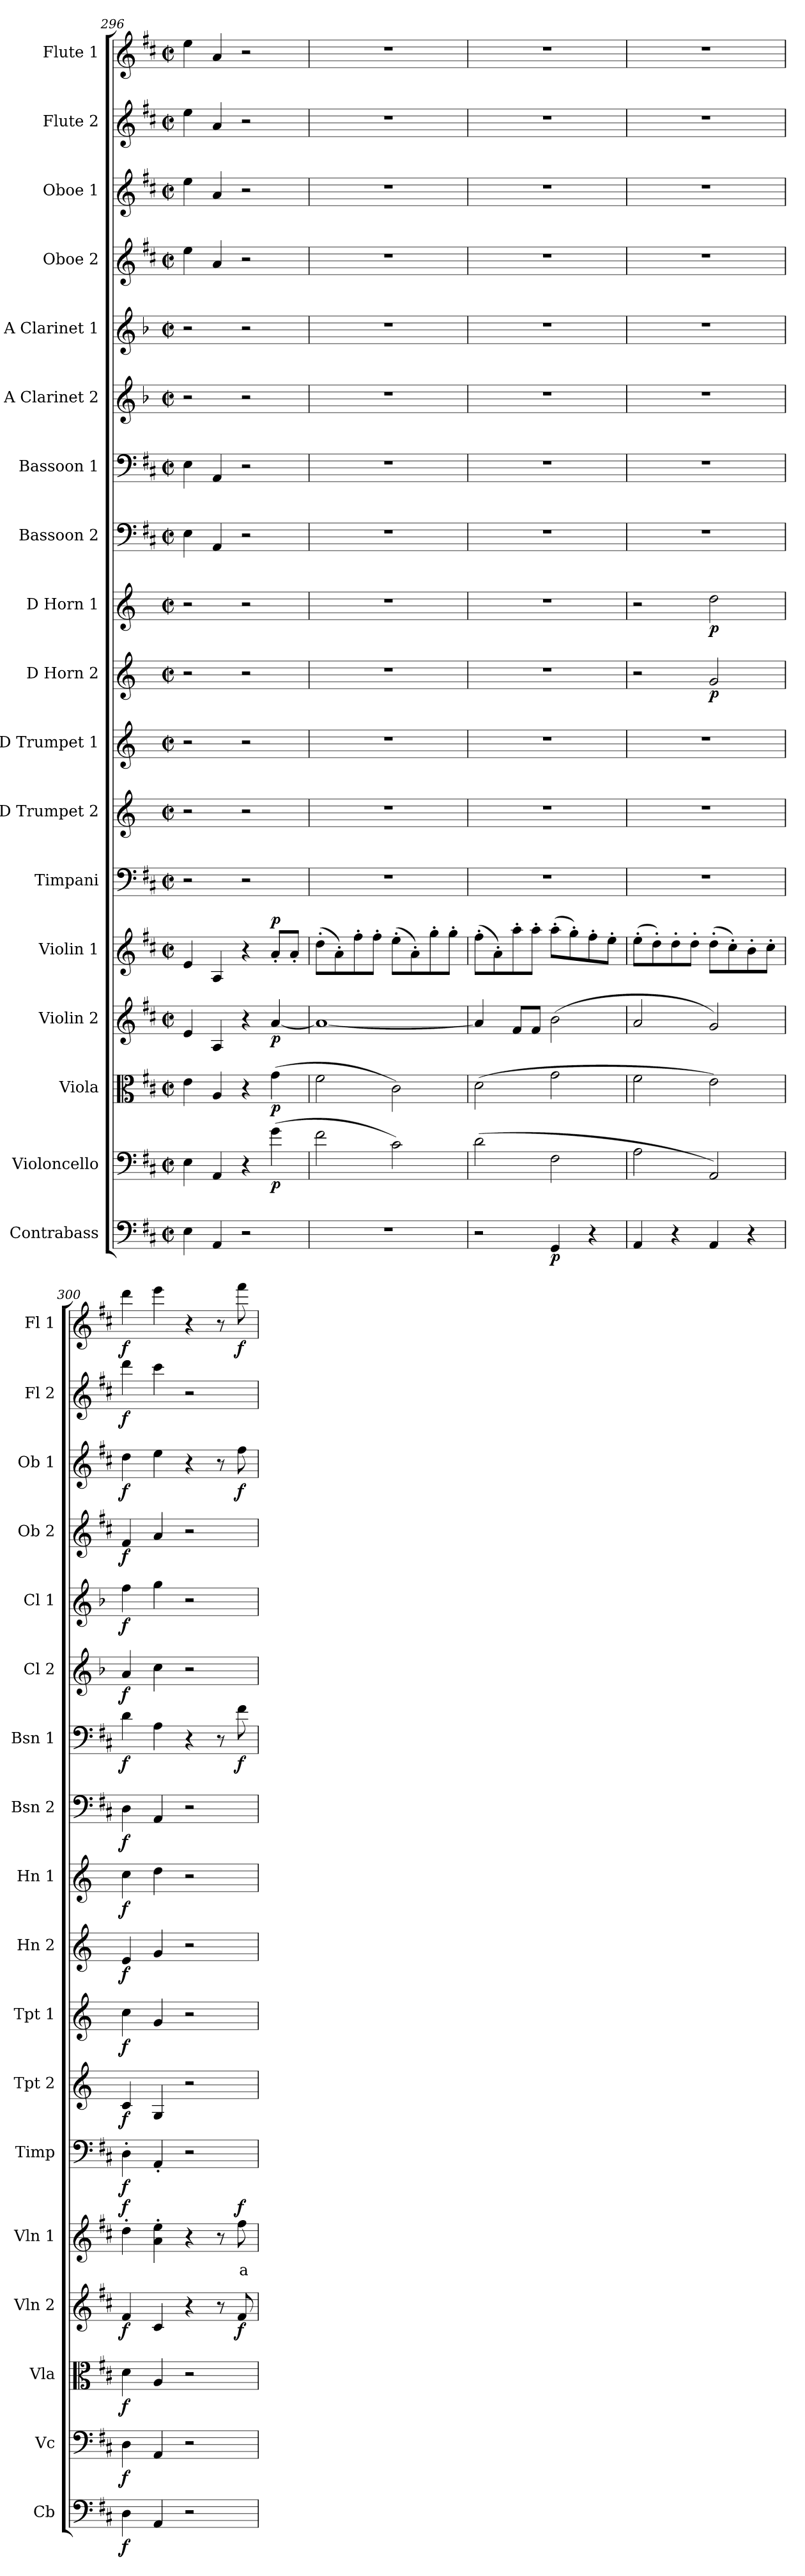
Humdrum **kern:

**kern	**dynam	**kern	**dynam	**kern	**dynam	**kern	**dynam	**kern	**text	**dynam	**kern	**dynam	**kern	**dynam	**kern	**dynam	**kern	**dynam	**kern	**dynam	**kern	**dynam	**kern	**dynam	**kern	**dynam	**kern	**dynam	**kern	**dynam	**kern	**dynam	**kern	**dynam	**kern	**dynam
*part18	*part18	*part17	*part17	*part16	*part16	*part15	*part15	*part14	*part14	*part14	*part13	*part13	*part12	*part12	*part11	*part11	*part10	*part10	*part9	*part9	*part8	*part8	*part7	*part7	*part6	*part6	*part5	*part5	*part4	*part4	*part3	*part3	*part2	*part2	*part1	*part1
*staff18	*staff18	*staff17	*staff17	*staff16	*staff16	*staff15	*staff15	*staff14	*staff14	*staff14	*staff13	*staff13	*staff12	*staff12	*staff11	*staff11	*staff10	*staff10	*staff9	*staff9	*staff8	*staff8	*staff7	*staff7	*staff6	*staff6	*staff5	*staff5	*staff4	*staff4	*staff3	*staff3	*staff2	*staff2	*staff1	*staff1
*I"Contrabass	*	*I"Violoncello	*	*I"Viola	*	*I"Violin 2	*	*I"Violin 1	*	*	*I"Timpani	*	*I"D Trumpet 2	*	*I"D Trumpet 1	*	*I"D Horn 2	*	*I"D Horn 1	*	*I"Bassoon 2	*	*I"Bassoon 1	*	*I"A Clarinet 2	*	*I"A Clarinet 1	*	*I"Oboe 2	*	*I"Oboe 1	*	*I"Flute 2	*	*I"Flute 1	*
*I'Cb	*	*I'Vc	*	*I'Vla	*	*I'Vln 2	*	*I'Vln 1	*	*	*I'Timp	*	*I'Tpt 2	*	*I'Tpt 1	*	*I'Hn 2	*	*I'Hn 1	*	*I'Bsn 2	*	*I'Bsn 1	*	*I'Cl 2	*	*I'Cl 1	*	*I'Ob 2	*	*I'Ob 1	*	*I'Fl 2	*	*I'Fl 1	*
*clefF4	*	*clefF4	*	*clefC3	*	*clefG2	*	*clefG2	*	*	*clefF4	*	*clefG2	*	*clefG2	*	*clefG2	*	*clefG2	*	*clefF4	*	*clefF4	*	*clefG2	*	*clefG2	*	*clefG2	*	*clefG2	*	*clefG2	*	*clefG2	*
*ITrd7c12	*	*	*	*	*	*	*	*	*	*	*	*	*ITrd-1c-2	*	*ITrd-1c-2	*	*ITrd6c10	*	*ITrd6c10	*	*	*	*	*	*ITrd2c3	*	*ITrd2c3	*	*	*	*	*	*	*	*	*
*k[f#c#]	*	*k[f#c#]	*	*k[f#c#]	*	*k[f#c#]	*	*k[f#c#]	*	*	*k[f#c#]	*	*k[f#c#]	*	*k[f#c#]	*	*k[f#c#]	*	*k[f#c#]	*	*k[f#c#]	*	*k[f#c#]	*	*k[f#c#]	*	*k[f#c#]	*	*k[f#c#]	*	*k[f#c#]	*	*k[f#c#]	*	*k[f#c#]	*
*M2/2	*	*M2/2	*	*M2/2	*	*M2/2	*	*M2/2	*	*	*M2/2	*	*M2/2	*	*M2/2	*	*M2/2	*	*M2/2	*	*M2/2	*	*M2/2	*	*M2/2	*	*M2/2	*	*M2/2	*	*M2/2	*	*M2/2	*	*M2/2	*
*met(c|)	*	*met(c|)	*	*met(c|)	*	*met(c|)	*	*met(c|)	*	*	*met(c|)	*	*met(c|)	*	*met(c|)	*	*met(c|)	*	*met(c|)	*	*met(c|)	*	*met(c|)	*	*met(c|)	*	*met(c|)	*	*met(c|)	*	*met(c|)	*	*met(c|)	*	*met(c|)	*
=296	=296	=296	=296	=296	=296	=296	=296	=296	=296	=296	=296	=296	=296	=296	=296	=296	=296	=296	=296	=296	=296	=296	=296	=296	=296	=296	=296	=296	=296	=296	=296	=296	=296	=296	=296	=296
4EE\	.	4E\	.	4e\	.	4e/	.	4e/	.	.	2r	.	2r	.	2r	.	2r	.	2r	.	4E\	.	4E\	.	2r	.	2r	.	4ee\	.	4ee\	.	4ee\	.	4ee\	.
4AAA/	.	4AA/	.	4A/	.	4A/	.	4A/	.	.	.	.	.	.	.	.	.	.	.	.	4AA/	.	4AA/	.	.	.	.	.	4a/	.	4a/	.	4a/	.	4a/	.
2r	.	4r	.	4r	.	4r	.	4r	.	.	2r	.	2r	.	2r	.	2r	.	2r	.	2r	.	2r	.	2r	.	2r	.	2r	.	2r	.	2r	.	2r	.
!	!	!	!LO:DY:b	!	!LO:DY:b	!	!LO:DY:b	!	!	!LO:DY:b	!	!	!	!	!	!	!	!	!	!	!	!	!	!	!	!	!	!	!	!	!	!	!	!	!	!
.	.	(4g\	p	(4g\	p	[4a/	p	8a'/L	.	p	.	.	.	.	.	.	.	.	.	.	.	.	.	.	.	.	.	.	.	.	.	.	.	.	.	.
.	.	.	.	.	.	.	.	8a'/J	.	.	.	.	.	.	.	.	.	.	.	.	.	.	.	.	.	.	.	.	.	.	.	.	.	.	.	.
=297	=297	=297	=297	=297	=297	=297	=297	=297	=297	=297	=297	=297	=297	=297	=297	=297	=297	=297	=297	=297	=297	=297	=297	=297	=297	=297	=297	=297	=297	=297	=297	=297	=297	=297	=297	=297
1r	.	2f#\	.	2f#\	.	1a_	.	(8dd'\L	.	.	1r	.	1r	.	1r	.	1r	.	1r	.	1r	.	1r	.	1r	.	1r	.	1r	.	1r	.	1r	.	1r	.
.	.	.	.	.	.	.	.	8a'\)	.	.	.	.	.	.	.	.	.	.	.	.	.	.	.	.	.	.	.	.	.	.	.	.	.	.	.	.
.	.	.	.	.	.	.	.	8ff#'\	.	.	.	.	.	.	.	.	.	.	.	.	.	.	.	.	.	.	.	.	.	.	.	.	.	.	.	.
.	.	.	.	.	.	.	.	8ff#'\J	.	.	.	.	.	.	.	.	.	.	.	.	.	.	.	.	.	.	.	.	.	.	.	.	.	.	.	.
.	.	2c#\)	.	2c#\)	.	.	.	(8ee'\L	.	.	.	.	.	.	.	.	.	.	.	.	.	.	.	.	.	.	.	.	.	.	.	.	.	.	.	.
.	.	.	.	.	.	.	.	8a'\)	.	.	.	.	.	.	.	.	.	.	.	.	.	.	.	.	.	.	.	.	.	.	.	.	.	.	.	.
.	.	.	.	.	.	.	.	8gg'\	.	.	.	.	.	.	.	.	.	.	.	.	.	.	.	.	.	.	.	.	.	.	.	.	.	.	.	.
.	.	.	.	.	.	.	.	8gg'\J	.	.	.	.	.	.	.	.	.	.	.	.	.	.	.	.	.	.	.	.	.	.	.	.	.	.	.	.
=298	=298	=298	=298	=298	=298	=298	=298	=298	=298	=298	=298	=298	=298	=298	=298	=298	=298	=298	=298	=298	=298	=298	=298	=298	=298	=298	=298	=298	=298	=298	=298	=298	=298	=298	=298	=298
2r	.	(2d\	.	(2d\	.	4a/]	.	(8ff#'\L	.	.	1r	.	1r	.	1r	.	1r	.	1r	.	1r	.	1r	.	1r	.	1r	.	1r	.	1r	.	1r	.	1r	.
.	.	.	.	.	.	.	.	8a'\)	.	.	.	.	.	.	.	.	.	.	.	.	.	.	.	.	.	.	.	.	.	.	.	.	.	.	.	.
.	.	.	.	.	.	8f#/L	.	8aa'\	.	.	.	.	.	.	.	.	.	.	.	.	.	.	.	.	.	.	.	.	.	.	.	.	.	.	.	.
.	.	.	.	.	.	8f#/J	.	8aa'\J	.	.	.	.	.	.	.	.	.	.	.	.	.	.	.	.	.	.	.	.	.	.	.	.	.	.	.	.
!	!LO:DY:b	!	!	!	!	!	!	!	!	!	!	!	!	!	!	!	!	!	!	!	!	!	!	!	!	!	!	!	!	!	!	!	!	!	!	!
4GGG/	p	2F#\	.	2g\	.	(2b\	.	(8aa'\L	.	.	.	.	.	.	.	.	.	.	.	.	.	.	.	.	.	.	.	.	.	.	.	.	.	.	.	.
.	.	.	.	.	.	.	.	8gg'\)	.	.	.	.	.	.	.	.	.	.	.	.	.	.	.	.	.	.	.	.	.	.	.	.	.	.	.	.
4r	.	.	.	.	.	.	.	8ff#'\	.	.	.	.	.	.	.	.	.	.	.	.	.	.	.	.	.	.	.	.	.	.	.	.	.	.	.	.
.	.	.	.	.	.	.	.	8ee'\J	.	.	.	.	.	.	.	.	.	.	.	.	.	.	.	.	.	.	.	.	.	.	.	.	.	.	.	.
!!LO:PB:g=z
=299	=299	=299	=299	=299	=299	=299	=299	=299	=299	=299	=299	=299	=299	=299	=299	=299	=299	=299	=299	=299	=299	=299	=299	=299	=299	=299	=299	=299	=299	=299	=299	=299	=299	=299	=299	=299
4AAA/	.	2A\	.	2f#\	.	2a/	.	(8ee'\L	.	.	1r	.	1r	.	1r	.	2r	.	2r	.	1r	.	1r	.	1r	.	1r	.	1r	.	1r	.	1r	.	1r	.
.	.	.	.	.	.	.	.	8dd'\)	.	.	.	.	.	.	.	.	.	.	.	.	.	.	.	.	.	.	.	.	.	.	.	.	.	.	.	.
4r	.	.	.	.	.	.	.	8dd'\	.	.	.	.	.	.	.	.	.	.	.	.	.	.	.	.	.	.	.	.	.	.	.	.	.	.	.	.
.	.	.	.	.	.	.	.	8dd'\J	.	.	.	.	.	.	.	.	.	.	.	.	.	.	.	.	.	.	.	.	.	.	.	.	.	.	.	.
!	!	!	!	!	!	!	!	!	!	!	!	!	!	!	!	!	!	!LO:DY:b	!	!LO:DY:b	!	!	!	!	!	!	!	!	!	!	!	!	!	!	!	!
4AAA/	.	2AA/)	.	2e\)	.	2g/)	.	(8dd'\L	.	.	.	.	.	.	.	.	2A/	p	2e\	p	.	.	.	.	.	.	.	.	.	.	.	.	.	.	.	.
.	.	.	.	.	.	.	.	8cc#'\)	.	.	.	.	.	.	.	.	.	.	.	.	.	.	.	.	.	.	.	.	.	.	.	.	.	.	.	.
4r	.	.	.	.	.	.	.	8b'\	.	.	.	.	.	.	.	.	.	.	.	.	.	.	.	.	.	.	.	.	.	.	.	.	.	.	.	.
.	.	.	.	.	.	.	.	8cc#'\J	.	.	.	.	.	.	.	.	.	.	.	.	.	.	.	.	.	.	.	.	.	.	.	.	.	.	.	.
=300	=300	=300	=300	=300	=300	=300	=300	=300	=300	=300	=300	=300	=300	=300	=300	=300	=300	=300	=300	=300	=300	=300	=300	=300	=300	=300	=300	=300	=300	=300	=300	=300	=300	=300	=300	=300
!	!LO:DY:b	!	!LO:DY:b	!	!LO:DY:b	!	!LO:DY:b	!	!	!LO:DY:b	!	!LO:DY:b	!	!LO:DY:b	!	!LO:DY:b	!	!LO:DY:b	!	!LO:DY:b	!	!LO:DY:b	!	!LO:DY:b	!	!LO:DY:b	!	!LO:DY:b	!	!LO:DY:b	!	!LO:DY:b	!	!LO:DY:b	!	!LO:DY:b
4DD\	f	4D\	f	4d\	f	4f#/	f	4dd'\	.	f	4D'\	f	4d/	f	4dd\	f	4F#/	f	4d\	f	4D\	f	4d\	f	4f#/	f	4dd\	f	4f#/	f	4dd\	f	4ddd\	f	4ddd\	f
4AAA/	.	4AA/	.	4A/	.	4c#/	.	4a\' 4ee\'	.	.	4AA'/	.	4A/	.	4a/	.	4A/	.	4e\	.	4AA/	.	4A\	.	4a\	.	4ee\	.	4a/	.	4ee\	.	4ccc#\	.	4eee\	.
2r	.	2r	.	2r	.	4r	.	4r	.	.	2r	.	2r	.	2r	.	2r	.	2r	.	2r	.	4r	.	2r	.	2r	.	2r	.	4r	.	2r	.	4r	.
.	.	.	.	.	.	8r	.	8r	.	.	.	.	.	.	.	.	.	.	.	.	.	.	8r	.	.	.	.	.	.	.	8r	.	.	.	8r	.
!	!	!	!	!	!	!	!LO:DY:b	!	!LO:LY:b:color=#FF0000	!LO:DY:b	!	!	!	!	!	!	!	!	!	!	!	!	!	!LO:DY:b	!	!	!	!	!	!	!	!LO:DY:b	!	!	!	!LO:DY:b
.	.	.	.	.	.	8f#/	f	8ff#\	a	f	.	.	.	.	.	.	.	.	.	.	.	.	8f#\	f	.	.	.	.	.	.	8ff#\	f	.	.	8fff#\	f
=	=	=	=	=	=	=	=	=	=	=	=	=	=	=	=	=	=	=	=	=	=	=	=	=	=	=	=	=	=	=	=	=	=	=	=	=
*-	*-	*-	*-	*-	*-	*-	*-	*-	*-	*-	*-	*-	*-	*-	*-	*-	*-	*-	*-	*-	*-	*-	*-	*-	*-	*-	*-	*-	*-	*-	*-	*-	*-	*-	*-	*-
